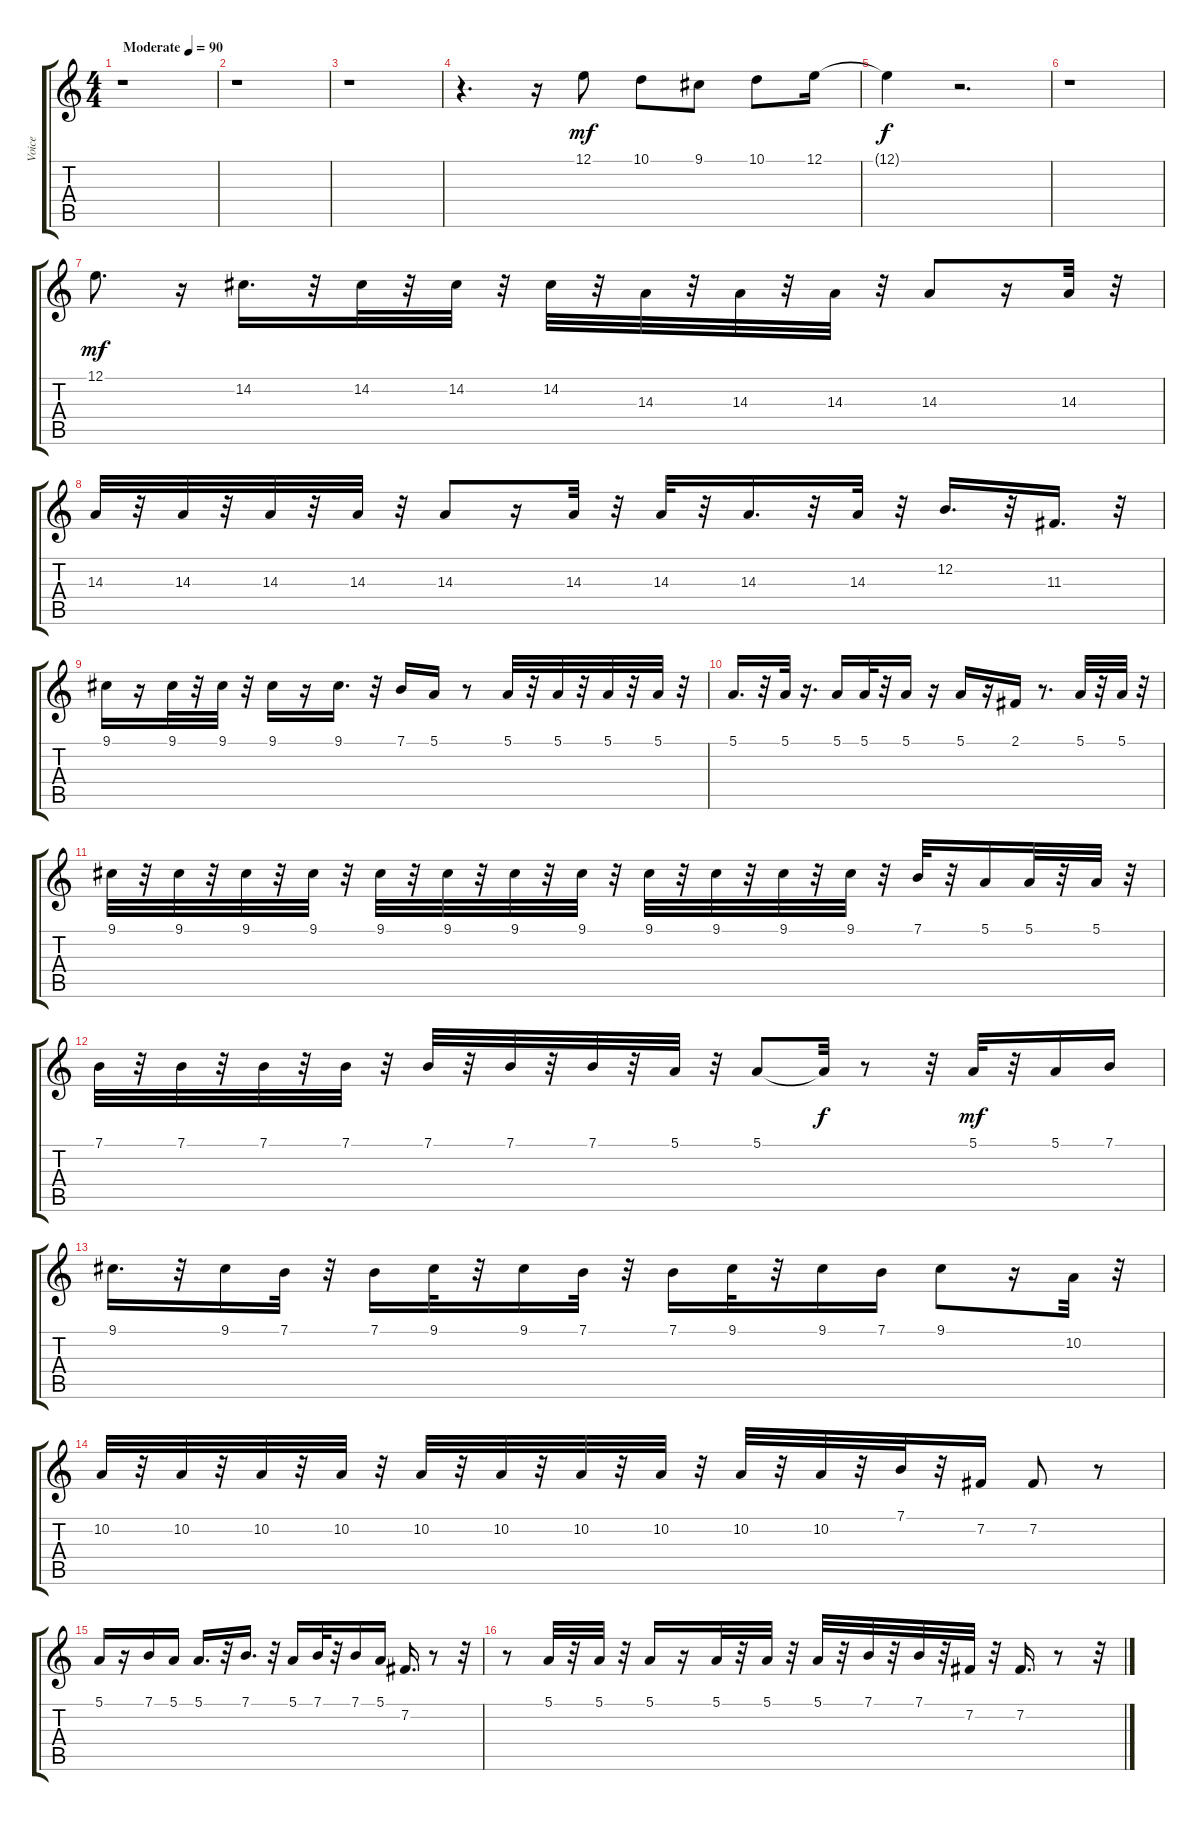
\track ("Voice" "Voice") {instrument lead2sawtooth}
\staff {score tabs}
\tuning (E4 B3 G3 D3 A2 E2) {hide}
\ts (4 4)
\tempo (90 "Moderate")
\clef g2
\ks c
r.1{dy mf instrument lead2sawtooth} |
r.1 |
r.1 |
r.4{d} r.16 12.1.8 10.1.8 9.1.8 10.1.8 12.1.16 |
12.1{t}.4{dy f} r.2{d} |
r.1 |
12.1.8{d dy mf} r.16 14.2.16{d} r.32 14.2.32 r.32 14.2.32 r.32 14.2.32 r.32 14.3.32 r.32 14.3.32 r.32 14.3.32 r.32 14.3.8 r.16 14.3.32 r.32 |
14.3.32 r.32 14.3.32 r.32 14.3.32 r.32 14.3.32 r.32 14.3.8 r.16 14.3.32 r.32 14.3.32 r.32 14.3.16{d} r.32 14.3.32 r.32 12.2.16{d} r.32 11.3.16{d} r.32 |
9.1.16 r.16 9.1.32 r.32 9.1.32 r.32 9.1.16 r.16 9.1.16{d} r.32 7.1.16 5.1.16 r.8 5.1.32 r.32 5.1.32 r.32 5.1.32 r.32 5.1.32 r.32 |
5.1.16{d} r.32 5.1.32 r.16{d} 5.1.16 5.1.32 r.32 5.1.16 r.16 5.1.16 r.16 2.1.16 r.8{d} 5.1.32 r.32 5.1.32 r.32 |
9.1.32 r.32 9.1.32 r.32 9.1.32 r.32 9.1.32 r.32 9.1.32 r.32 9.1.32 r.32 9.1.32 r.32 9.1.32 r.32 9.1.32 r.32 9.1.32 r.32 9.1.32 r.32 9.1.32 r.32 7.1.32 r.32 5.1.16 5.1.32 r.32 5.1.32 r.32 |
7.1.32 r.32 7.1.32 r.32 7.1.32 r.32 7.1.32 r.32 7.1.32 r.32 7.1.32 r.32 7.1.32 r.32 5.1.32 r.32 5.1.8 5.1{t}.32{dy f} r.8 r.32 5.1.32{dy mf} r.32 5.1.16 7.1.16 |
9.1.16{d} r.32 9.1.16 7.1.32 r.32 7.1.16 9.1.32 r.32 9.1.16 7.1.32 r.32 7.1.16 9.1.32 r.32 9.1.16 7.1.16 9.1.8 r.16 10.2.32 r.32 |
10.2.32 r.32 10.2.32 r.32 10.2.32 r.32 10.2.32 r.32 10.2.32 r.32 10.2.32 r.32 10.2.32 r.32 10.2.32 r.32 10.2.32 r.32 10.2.32 r.32 7.1.32 r.32 7.2.16 7.2.8 r.8 |
5.1.16 r.16 7.1.16 5.1.16 5.1.16{d} r.32 7.1.16{d} r.32 5.1.16 7.1.32 r.32 7.1.16 5.1.16 7.2.16{d} r.8 r.32 |
r.8 5.1.32 r.32 5.1.32 r.32 5.1.16 r.16 5.1.32 r.32 5.1.32 r.32 5.1.32 r.32 7.1.32 r.32 7.1.32 r.32 7.2.32 r.32 7.2.16{d} r.8 r.32
